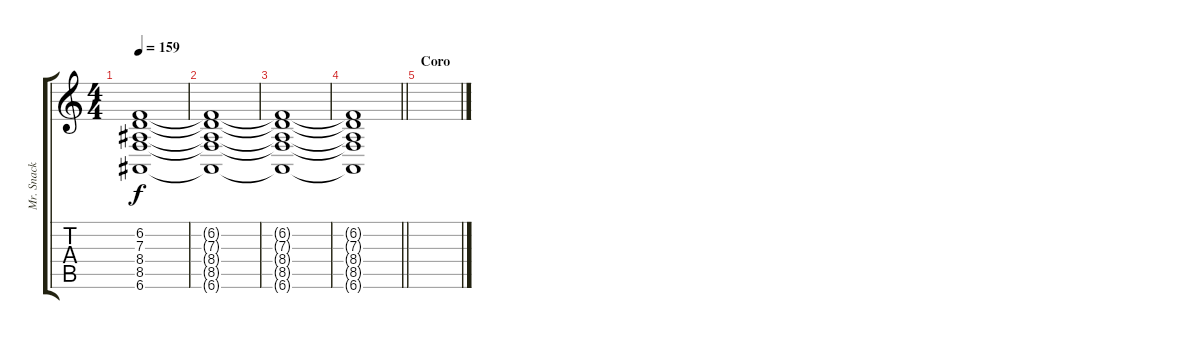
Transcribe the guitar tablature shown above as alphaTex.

\track ("Mr. Snack" "Mr. Snack") {instrument acousticgrandpiano}
\staff {score tabs}
\tuning (E4 B3 G3 D3 A2 E2) {hide}
\ts (4 4)
\tempo 159
\clef g2
\ks c
(6.2 7.3 8.4 8.5 6.6).1{dy f} |
(6.2{t} 7.3{t} 8.4{t} 8.5{t} 6.6{t}).1 |
(6.2{t} 7.3{t} 8.4{t} 8.5{t} 6.6{t}).1 |
\barLineRight lightlight
(6.2{t} 7.3{t} 8.4{t} 8.5{t} 6.6{t}).1 |
\section ("" "Coro")
